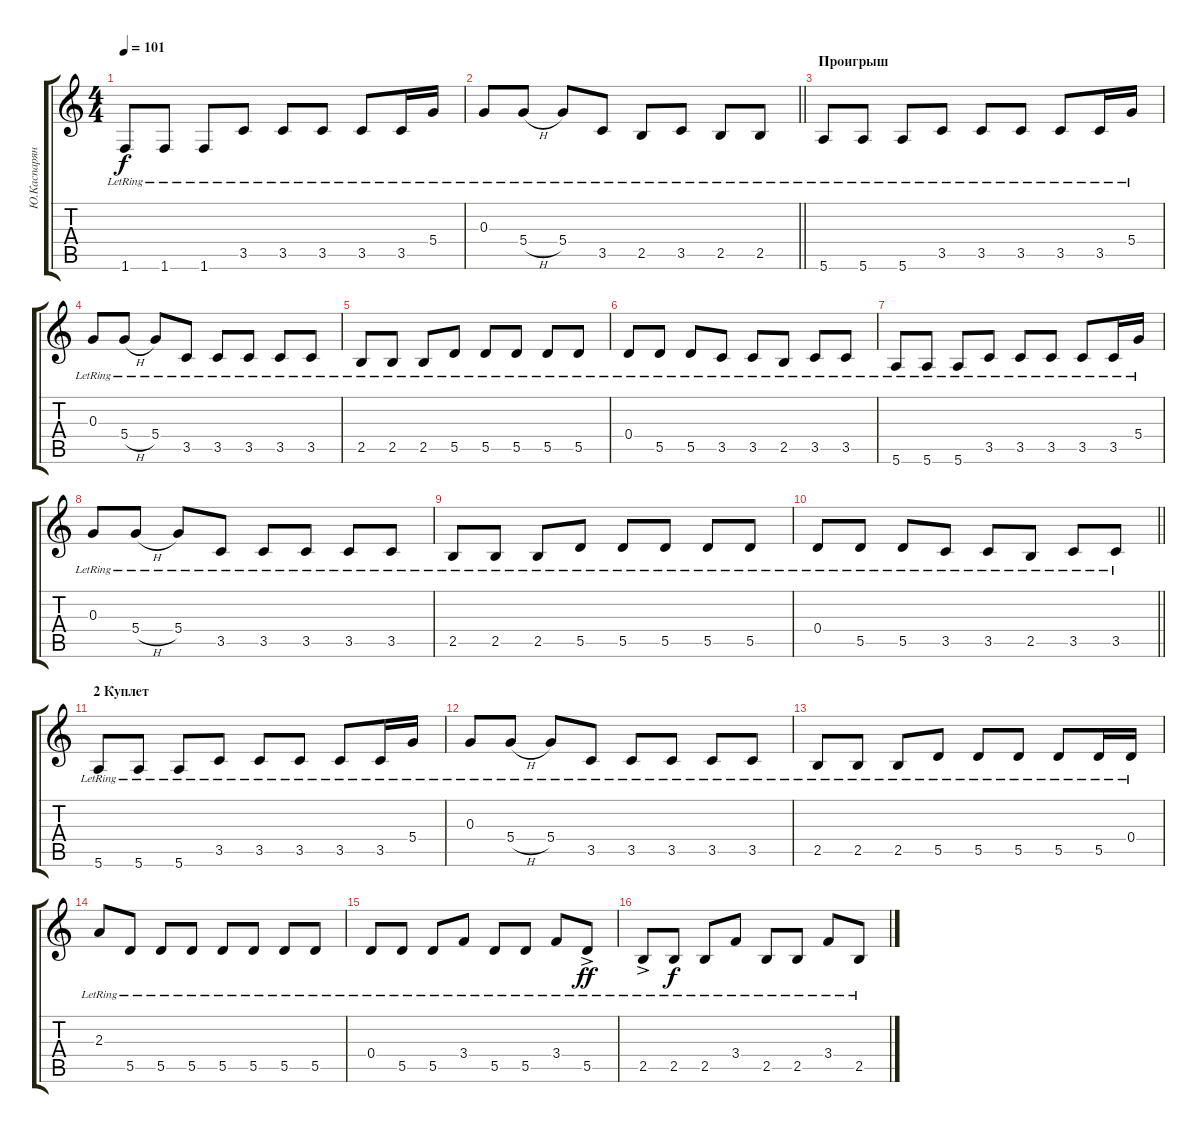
\track ("Ю.Каспарян" "Ю.Каспарян") {instrument electricguitarclean}
\staff {score tabs}
\tuning (E4 B3 G3 D3 A2 E2) {hide}
\ts (4 4)
\tempo 101
\clef g2
\ks c
1.6{lr}.8{dy f} 1.6{lr}.8 1.6{lr}.8 3.5{lr}.8 3.5{lr}.8 3.5{lr}.8 3.5{lr}.8 3.5{lr}.16 5.4{lr}.16 |
\barLineRight lightlight
0.3{lr}.8 5.4{h lr}.8 5.4{lr}.8 3.5{lr}.8 2.5{lr}.8 3.5{lr}.8 2.5{lr}.8 2.5{lr}.8 |
\section ("" "Проигрыш")
5.6{lr}.8 5.6{lr}.8 5.6{lr}.8 3.5{lr}.8 3.5{lr}.8 3.5{lr}.8 3.5{lr}.8 3.5{lr}.16 5.4{lr}.16 |
0.3{lr}.8 5.4{h lr}.8 5.4{lr}.8 3.5{lr}.8 3.5{lr}.8 3.5{lr}.8 3.5{lr}.8 3.5{lr}.8 |
2.5{lr}.8 2.5{lr}.8 2.5{lr}.8 5.5{lr}.8 5.5{lr}.8 5.5{lr}.8 5.5{lr}.8 5.5{lr}.8 |
0.4{lr}.8 5.5{lr}.8 5.5{lr}.8 3.5{lr}.8 3.5{lr}.8 2.5{lr}.8 3.5{lr}.8 3.5{lr}.8 |
5.6{lr}.8 5.6{lr}.8 5.6{lr}.8 3.5{lr}.8 3.5{lr}.8 3.5{lr}.8 3.5{lr}.8 3.5{lr}.16 5.4{lr}.16 |
0.3{lr}.8 5.4{h lr}.8 5.4{lr}.8 3.5{lr}.8 3.5{lr}.8 3.5{lr}.8 3.5{lr}.8 3.5{lr}.8 |
2.5{lr}.8 2.5{lr}.8 2.5{lr}.8 5.5{lr}.8 5.5{lr}.8 5.5{lr}.8 5.5{lr}.8 5.5{lr}.8 |
\barLineRight lightlight
0.4{lr}.8 5.5{lr}.8 5.5{lr}.8 3.5{lr}.8 3.5{lr}.8 2.5{lr}.8 3.5{lr}.8 3.5{lr}.8 |
\section ("" "2 Куплет")
5.6{lr}.8 5.6{lr}.8 5.6{lr}.8 3.5{lr}.8 3.5{lr}.8 3.5{lr}.8 3.5{lr}.8 3.5{lr}.16 5.4{lr}.16 |
0.3{lr}.8 5.4{h lr}.8 5.4{lr}.8 3.5{lr}.8 3.5{lr}.8 3.5{lr}.8 3.5{lr}.8 3.5{lr}.8 |
2.5{lr}.8 2.5{lr}.8 2.5{lr}.8 5.5{lr}.8 5.5{lr}.8 5.5{lr}.8 5.5{lr}.8 5.5{lr}.16 0.4{lr}.16 |
2.3{lr}.8 5.5{lr}.8 5.5{lr}.8 5.5{lr}.8 5.5{lr}.8 5.5{lr}.8 5.5{lr}.8 5.5{lr}.8 |
0.4{lr}.8 5.5{lr}.8 5.5{lr}.8 3.4{lr}.8 5.5{lr}.8 5.5{lr}.8 3.4{lr}.8 5.5{ac lr}.8{dy ff} |
2.5{ac lr}.8 2.5{lr}.8{dy f} 2.5{lr}.8 3.4{lr}.8 2.5{lr}.8 2.5{lr}.8 3.4{lr}.8 2.5{lr}.8
